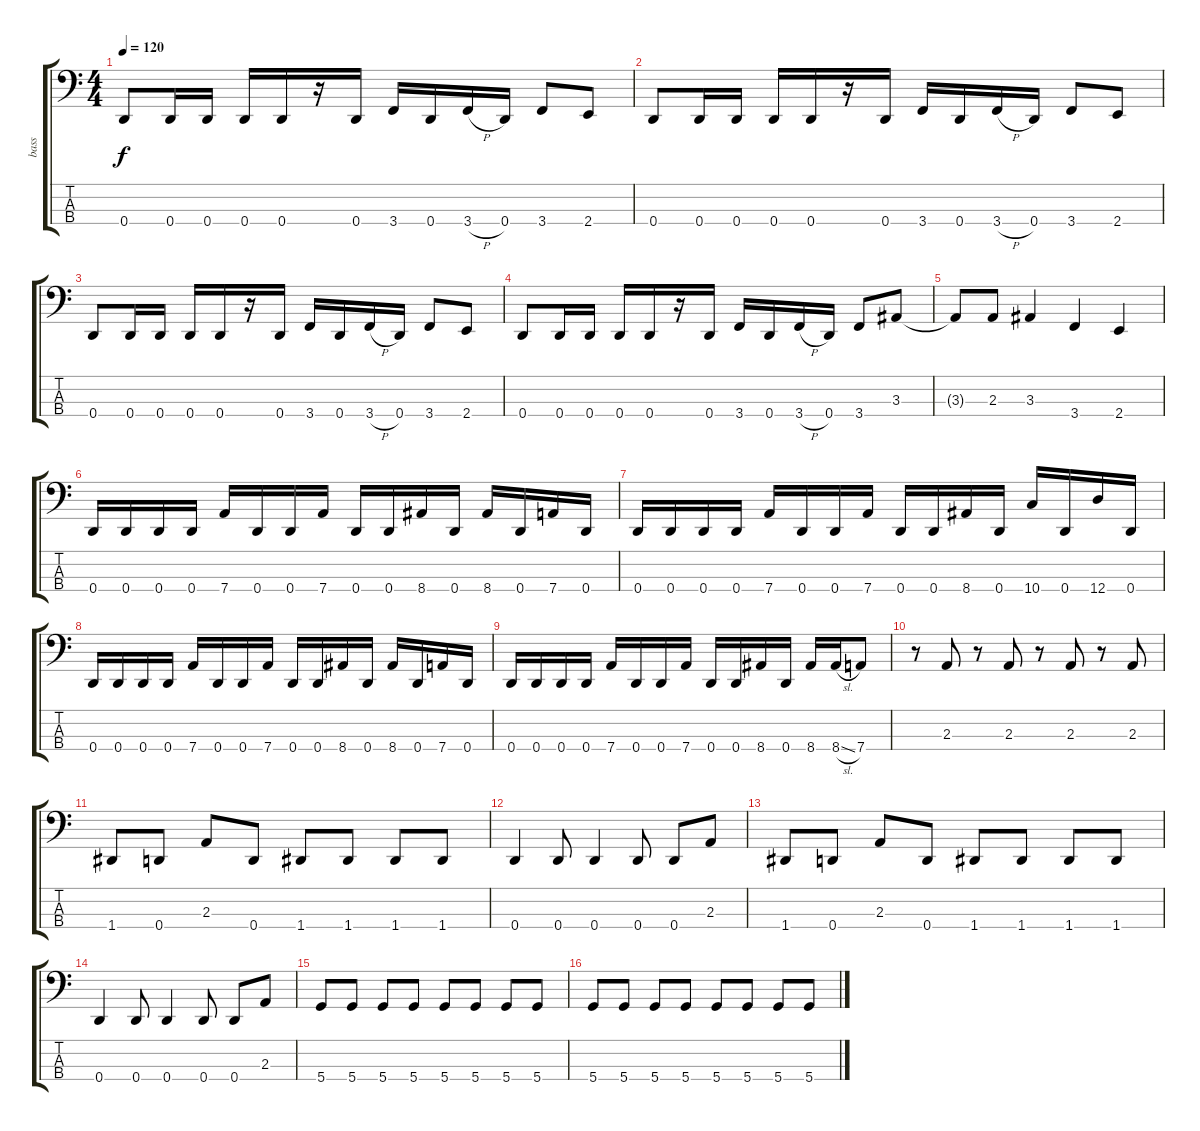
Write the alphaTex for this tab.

\track ("bass" "bass") {instrument electricbassfinger}
\staff {score tabs}
\tuning (F2 C2 G1 D1) {hide}
\ts (4 4)
\tempo 120
\clef f4
\ks c
0.4.8{dy f} 0.4.16 0.4.16 0.4.16 0.4.16 r.16 0.4.16 3.4.16 0.4.16 3.4{h}.16 0.4.16 3.4.8 2.4.8 |
0.4.8 0.4.16 0.4.16 0.4.16 0.4.16 r.16 0.4.16 3.4.16 0.4.16 3.4{h}.16 0.4.16 3.4.8 2.4.8 |
0.4.8 0.4.16 0.4.16 0.4.16 0.4.16 r.16 0.4.16 3.4.16 0.4.16 3.4{h}.16 0.4.16 3.4.8 2.4.8 |
0.4.8 0.4.16 0.4.16 0.4.16 0.4.16 r.16 0.4.16 3.4.16 0.4.16 3.4{h}.16 0.4.16 3.4.8 3.3.8 |
3.3{t}.8 2.3.8 3.3.4 3.4.4 2.4.4 |
0.4.16 0.4.16 0.4.16 0.4.16 7.4.16 0.4.16 0.4.16 7.4.16 0.4.16 0.4.16 8.4.16 0.4.16 8.4.16 0.4.16 7.4.16 0.4.16 |
0.4.16 0.4.16 0.4.16 0.4.16 7.4.16 0.4.16 0.4.16 7.4.16 0.4.16 0.4.16 8.4.16 0.4.16 10.4.16 0.4.16 12.4.16 0.4.16 |
0.4.16 0.4.16 0.4.16 0.4.16 7.4.16 0.4.16 0.4.16 7.4.16 0.4.16 0.4.16 8.4.16 0.4.16 8.4.16 0.4.16 7.4.16 0.4.16 |
0.4.16 0.4.16 0.4.16 0.4.16 7.4.16 0.4.16 0.4.16 7.4.16 0.4.16 0.4.16 8.4.16 0.4.16 8.4.16 8.4{sl}.16 7.4.8 |
r.8 2.3.8 r.8 2.3.8 r.8 2.3.8 r.8 2.3.8 |
1.4.8 0.4.8 2.3.8 0.4.8 1.4.8 1.4.8 1.4.8 1.4.8 |
0.4.4 0.4.8 0.4.4 0.4.8 0.4.8 2.3.8 |
1.4.8 0.4.8 2.3.8 0.4.8 1.4.8 1.4.8 1.4.8 1.4.8 |
0.4.4 0.4.8 0.4.4 0.4.8 0.4.8 2.3.8 |
5.4.8 5.4.8 5.4.8 5.4.8 5.4.8 5.4.8 5.4.8 5.4.8 |
5.4.8 5.4.8 5.4.8 5.4.8 5.4.8 5.4.8 5.4.8 5.4.8
